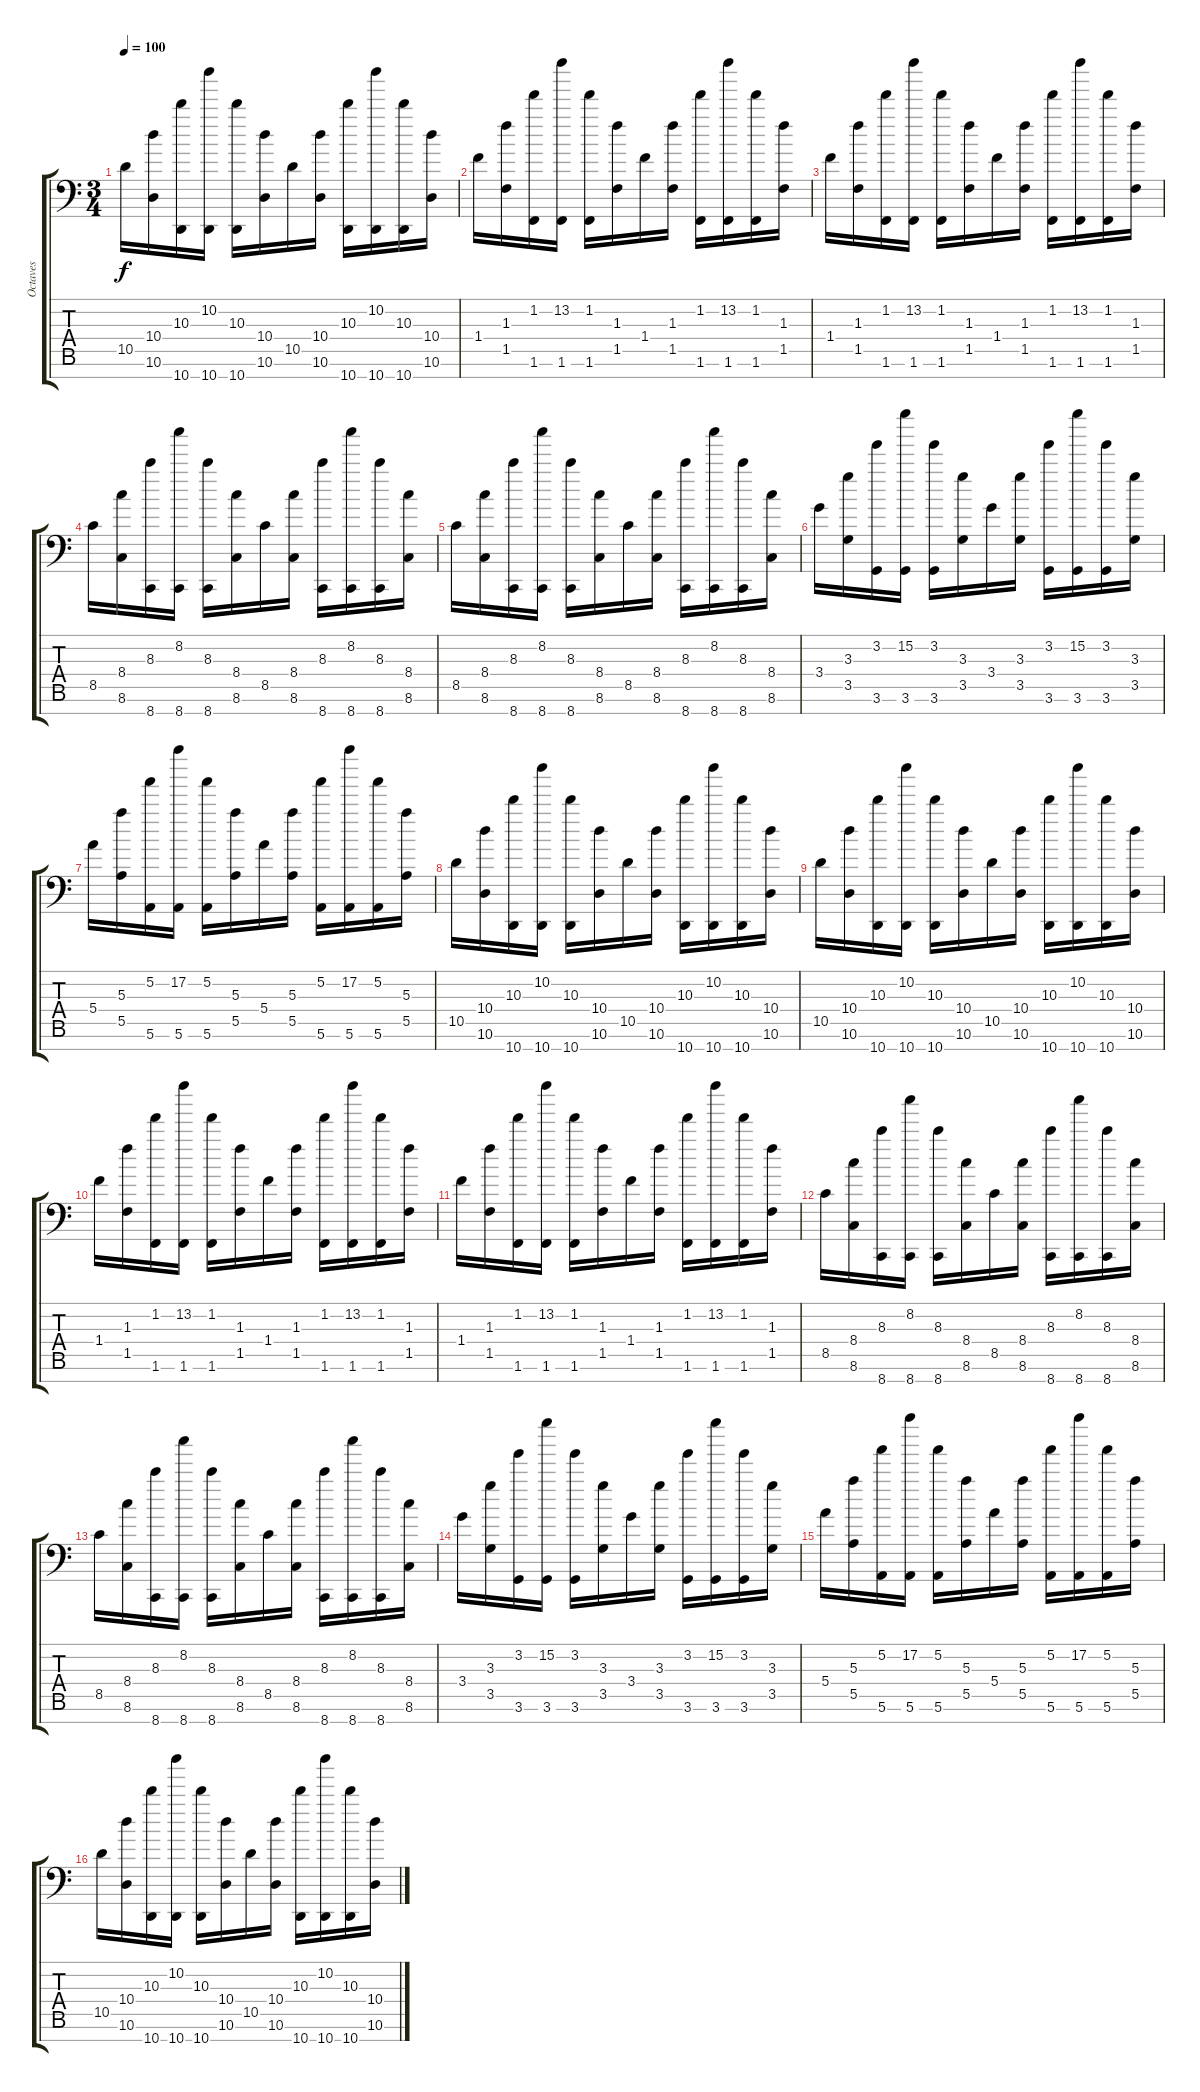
\track ("Octaves" "Octaves") {instrument acousticguitarnylon}
\staff {score tabs}
\tuning (E-1 E5 E4 E3 E2 E1 E0) {hide}
\ts (3 4)
\tempo 100
\clef f4
\ks c
10.5.16{dy f} (10.4 10.6).16 (10.3 10.7).16 (10.2 10.7).16 (10.3 10.7).16 (10.4 10.6).16 10.5.16 (10.4 10.6).16 (10.3 10.7).16 (10.2 10.7).16 (10.3 10.7).16 (10.4 10.6).16 |
1.4.16 (1.3 1.5).16 (1.2 1.6).16 (13.2 1.6).16 (1.2 1.6).16 (1.3 1.5).16 1.4.16 (1.3 1.5).16 (1.2 1.6).16 (13.2 1.6).16 (1.2 1.6).16 (1.3 1.5).16 |
1.4.16 (1.3 1.5).16 (1.2 1.6).16 (13.2 1.6).16 (1.2 1.6).16 (1.3 1.5).16 1.4.16 (1.3 1.5).16 (1.2 1.6).16 (13.2 1.6).16 (1.2 1.6).16 (1.3 1.5).16 |
8.5.16 (8.4 8.6).16 (8.3 8.7).16 (8.2 8.7).16 (8.3 8.7).16 (8.4 8.6).16 8.5.16 (8.4 8.6).16 (8.3 8.7).16 (8.2 8.7).16 (8.3 8.7).16 (8.4 8.6).16 |
8.5.16 (8.4 8.6).16 (8.3 8.7).16 (8.2 8.7).16 (8.3 8.7).16 (8.4 8.6).16 8.5.16 (8.4 8.6).16 (8.3 8.7).16 (8.2 8.7).16 (8.3 8.7).16 (8.4 8.6).16 |
3.4.16 (3.3 3.5).16 (3.2 3.6).16 (15.2 3.6).16 (3.2 3.6).16 (3.3 3.5).16 3.4.16 (3.3 3.5).16 (3.2 3.6).16 (15.2 3.6).16 (3.2 3.6).16 (3.3 3.5).16 |
5.4.16 (5.3 5.5).16 (5.2 5.6).16 (17.2 5.6).16 (5.2 5.6).16 (5.3 5.5).16 5.4.16 (5.3 5.5).16 (5.2 5.6).16 (17.2 5.6).16 (5.2 5.6).16 (5.3 5.5).16 |
10.5.16 (10.4 10.6).16 (10.3 10.7).16 (10.2 10.7).16 (10.3 10.7).16 (10.4 10.6).16 10.5.16 (10.4 10.6).16 (10.3 10.7).16 (10.2 10.7).16 (10.3 10.7).16 (10.4 10.6).16 |
10.5.16 (10.4 10.6).16 (10.3 10.7).16 (10.2 10.7).16 (10.3 10.7).16 (10.4 10.6).16 10.5.16 (10.4 10.6).16 (10.3 10.7).16 (10.2 10.7).16 (10.3 10.7).16 (10.4 10.6).16 |
1.4.16 (1.3 1.5).16 (1.2 1.6).16 (13.2 1.6).16 (1.2 1.6).16 (1.3 1.5).16 1.4.16 (1.3 1.5).16 (1.2 1.6).16 (13.2 1.6).16 (1.2 1.6).16 (1.3 1.5).16 |
1.4.16 (1.3 1.5).16 (1.2 1.6).16 (13.2 1.6).16 (1.2 1.6).16 (1.3 1.5).16 1.4.16 (1.3 1.5).16 (1.2 1.6).16 (13.2 1.6).16 (1.2 1.6).16 (1.3 1.5).16 |
8.5.16 (8.4 8.6).16 (8.3 8.7).16 (8.2 8.7).16 (8.3 8.7).16 (8.4 8.6).16 8.5.16 (8.4 8.6).16 (8.3 8.7).16 (8.2 8.7).16 (8.3 8.7).16 (8.4 8.6).16 |
8.5.16 (8.4 8.6).16 (8.3 8.7).16 (8.2 8.7).16 (8.3 8.7).16 (8.4 8.6).16 8.5.16 (8.4 8.6).16 (8.3 8.7).16 (8.2 8.7).16 (8.3 8.7).16 (8.4 8.6).16 |
3.4.16 (3.3 3.5).16 (3.2 3.6).16 (15.2 3.6).16 (3.2 3.6).16 (3.3 3.5).16 3.4.16 (3.3 3.5).16 (3.2 3.6).16 (15.2 3.6).16 (3.2 3.6).16 (3.3 3.5).16 |
5.4.16 (5.3 5.5).16 (5.2 5.6).16 (17.2 5.6).16 (5.2 5.6).16 (5.3 5.5).16 5.4.16 (5.3 5.5).16 (5.2 5.6).16 (17.2 5.6).16 (5.2 5.6).16 (5.3 5.5).16 |
10.5.16 (10.4 10.6).16 (10.3 10.7).16 (10.2 10.7).16 (10.3 10.7).16 (10.4 10.6).16 10.5.16 (10.4 10.6).16 (10.3 10.7).16 (10.2 10.7).16 (10.3 10.7).16 (10.4 10.6).16
